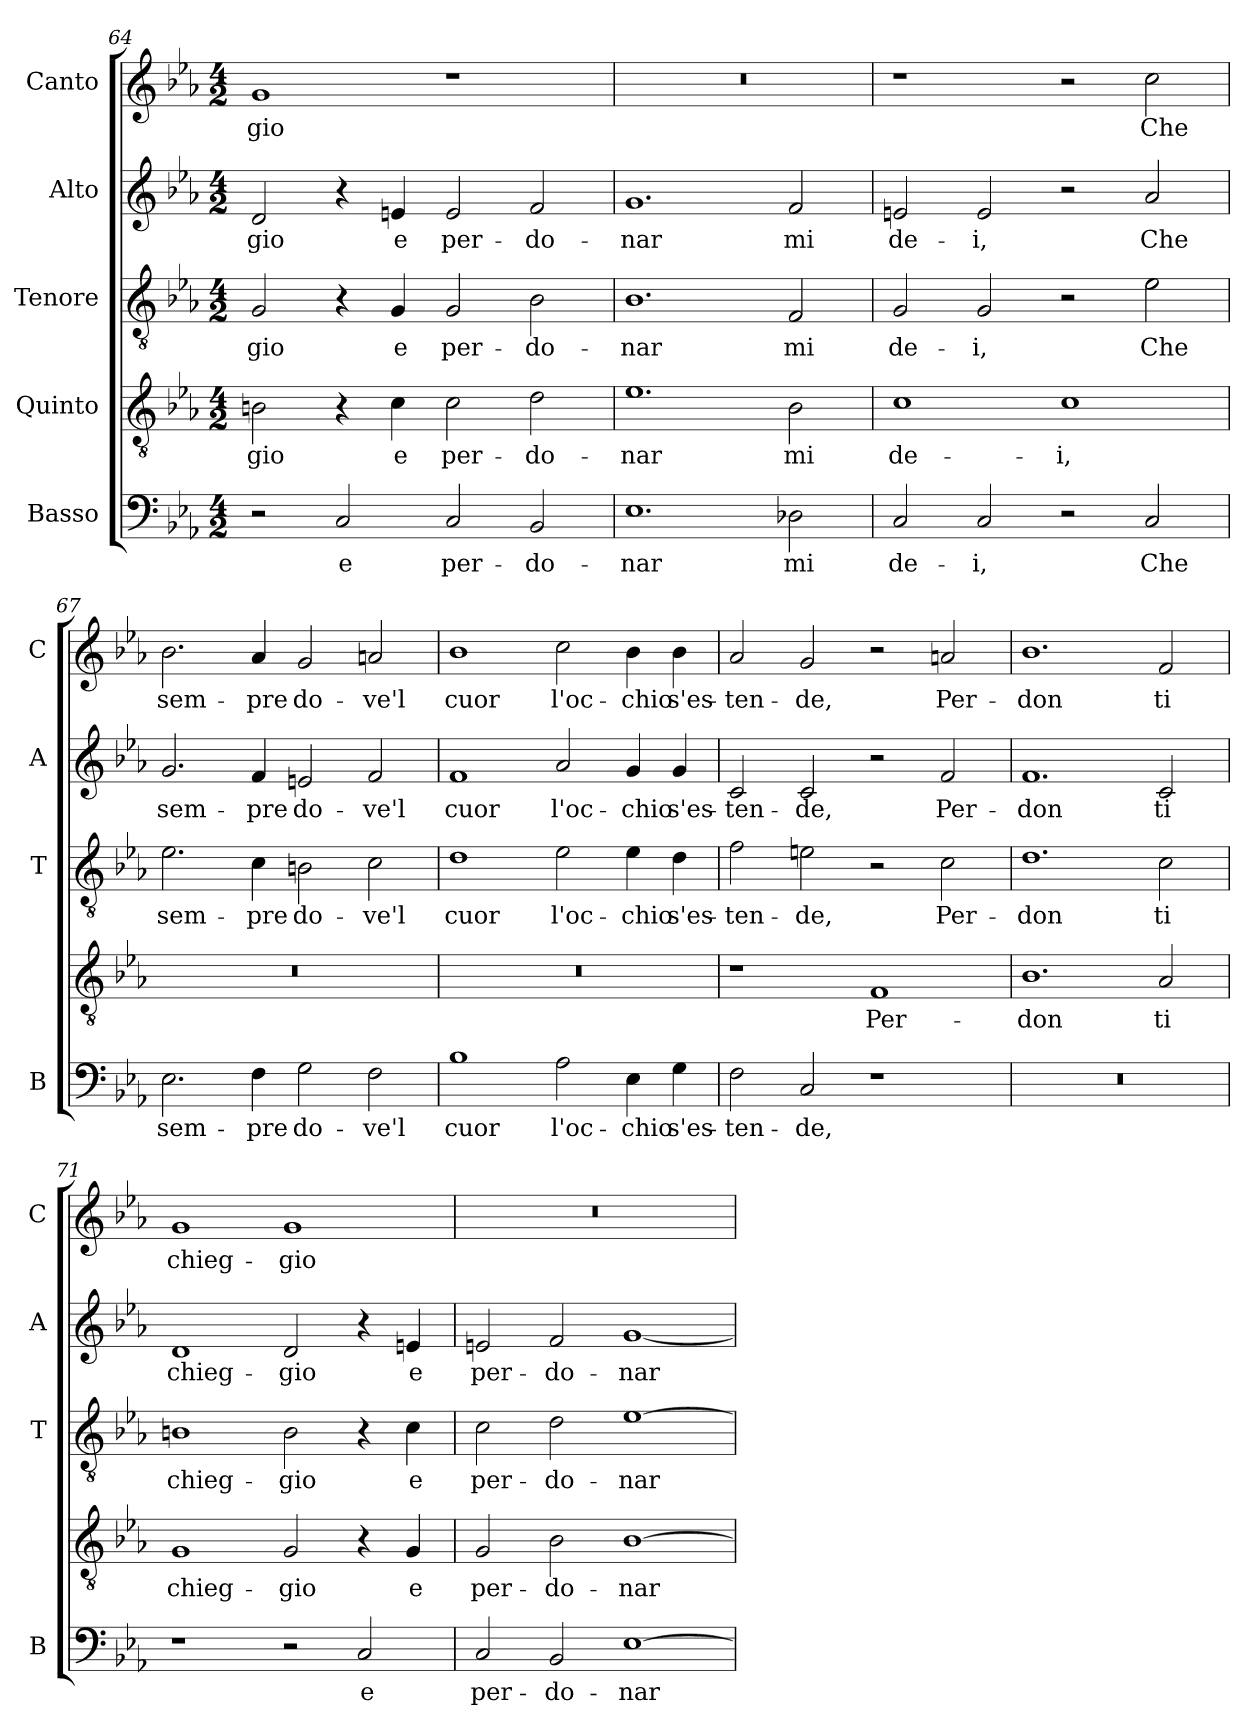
**kern	**text	**kern	**text	**kern	**text	**kern	**text	**kern	**text
*part5	*part5	*part4	*part4	*part3	*part3	*part2	*part2	*part1	*part1
*staff5	*staff5	*staff4	*staff4	*staff3	*staff3	*staff2	*staff2	*staff1	*staff1
*I"Basso	*	*I"Quinto	*	*I"Tenore	*	*I"Alto	*	*I"Canto	*
*I'B	*	*	*	*I'T	*	*I'A	*	*I'C	*
!!LO:LB:g=z
*clefF4	*	*clefGv2	*	*clefGv2	*	*clefG2	*	*clefG2	*
*k[b-e-a-]	*	*k[b-e-a-]	*	*k[b-e-a-]	*	*k[b-e-a-]	*	*k[b-e-a-]	*
*E-:	*	*E-:	*	*E-:	*	*E-:	*	*E-:	*
*M4/2	*	*M4/2	*	*M4/2	*	*M4/2	*	*M4/2	*
=64	=64	=64	=64	=64	=64	=64	=64	=64	=64
!	!	!	!LO:LY:b	!	!LO:LY:b	!	!LO:LY:b	!	!LO:LY:b
2r	.	2Bn\	-gio	2G/	-gio	2d/	-gio	1g	-gio
!	!LO:LY:b	!	!	!	!	!	!	!	!
2C/	e	4r	.	4r	.	4r	.	.	.
!	!	!	!LO:LY:b	!	!LO:LY:b	!	!LO:LY:b	!	!
.	.	4c\	e	4G/	e	4en/	e	.	.
!	!LO:LY:b	!	!LO:LY:b	!	!LO:LY:b	!	!LO:LY:b	!	!
2C/	per-	2c\	per-	2G/	per-	2e/	per-	1r	.
!	!LO:LY:b	!	!LO:LY:b	!	!LO:LY:b	!	!LO:LY:b	!	!
2BB-/	-do-	2d\	-do-	2B-\	-do-	2f/	-do-	.	.
=65	=65	=65	=65	=65	=65	=65	=65	=65	=65
!	!LO:LY:b	!	!LO:LY:b	!	!LO:LY:b	!	!LO:LY:b	!	!
1.E-	-nar	1.e-	-nar	1.B-	-nar	1.g	-nar	0r	.
!	!LO:LY:b	!	!LO:LY:b	!	!LO:LY:b	!	!LO:LY:b	!	!
2D-X\	mi	2B-\	mi	2F/	mi	2f/	mi	.	.
=66	=66	=66	=66	=66	=66	=66	=66	=66	=66
!	!LO:LY:b	!	!LO:LY:b	!	!LO:LY:b	!	!LO:LY:b	!	!
2C/	de-	1c	de-	2G/	de-	2en/	de-	1r	.
!	!LO:LY:b	!	!	!	!LO:LY:b	!	!LO:LY:b	!	!
2C/	-i,	.	.	2G/	-i,	2e/	-i,	.	.
!	!	!	!LO:LY:b	!	!	!	!	!	!
2r	.	1c	-i,	2r	.	2r	.	2r	.
!	!LO:LY:b	!	!	!	!LO:LY:b	!	!LO:LY:b	!	!LO:LY:b
2C/	Che	.	.	2e-\	Che	2a-/	Che	2cc\	Che
=67	=67	=67	=67	=67	=67	=67	=67	=67	=67
!	!LO:LY:b	!	!	!	!LO:LY:b	!	!LO:LY:b	!	!LO:LY:b
2.E-\	sem-	0r	.	2.e-\	sem-	2.g/	sem-	2.b-\	sem-
!	!LO:LY:b	!	!	!	!LO:LY:b	!	!LO:LY:b	!	!LO:LY:b
4F\	-pre	.	.	4c\	-pre	4f/	-pre	4a-/	-pre
!	!LO:LY:b	!	!	!	!LO:LY:b	!	!LO:LY:b	!	!LO:LY:b
2G\	do-	.	.	2Bn\	do-	2en/	do-	2g/	do-
!	!LO:LY:b	!	!	!	!LO:LY:b	!	!LO:LY:b	!	!LO:LY:b
2F\	-ve'l	.	.	2c\	-ve'l	2f/	-ve'l	2an/	-ve'l
=68	=68	=68	=68	=68	=68	=68	=68	=68	=68
!	!LO:LY:b	!	!	!	!LO:LY:b	!	!LO:LY:b	!	!LO:LY:b
1B-	cuor	0r	.	1d	cuor	1f	cuor	1b-	cuor
!	!LO:LY:b	!	!	!	!LO:LY:b	!	!LO:LY:b	!	!LO:LY:b
2A-\	l'oc-	.	.	2e-\	l'oc-	2a-/	l'oc-	2cc\	l'oc-
!	!LO:LY:b	!	!	!	!LO:LY:b	!	!LO:LY:b	!	!LO:LY:b
4E-\	-chio	.	.	4e-\	-chio	4g/	-chio	4b-\	-chio
!	!LO:LY:b	!	!	!	!LO:LY:b	!	!LO:LY:b	!	!LO:LY:b
4G\	s'es-	.	.	4d\	s'es-	4g/	s'es-	4b-\	s'es-
!!LO:PB:g=z
=69	=69	=69	=69	=69	=69	=69	=69	=69	=69
!	!LO:LY:b	!	!	!	!LO:LY:b	!	!LO:LY:b	!	!LO:LY:b
2F\	-ten-	1r	.	2f\	-ten-	2c/	-ten-	2a-/	-ten-
!	!LO:LY:b	!	!	!	!LO:LY:b	!	!LO:LY:b	!	!LO:LY:b
2C/	-de,	.	.	2en\	-de,	2c/	-de,	2g/	-de,
!	!	!	!LO:LY:b	!	!	!	!	!	!
1r	.	1F	Per-	2r	.	2r	.	2r	.
!	!	!	!	!	!LO:LY:b	!	!LO:LY:b	!	!LO:LY:b
.	.	.	.	2c\	Per-	2f/	Per-	2an/	Per-
=70	=70	=70	=70	=70	=70	=70	=70	=70	=70
!	!	!	!LO:LY:b	!	!LO:LY:b	!	!LO:LY:b	!	!LO:LY:b
0r	.	1.B-	-don	1.d	-don	1.f	-don	1.b-	-don
!	!	!	!LO:LY:b	!	!LO:LY:b	!	!LO:LY:b	!	!LO:LY:b
.	.	2A-/	ti	2c\	ti	2c/	ti	2f/	ti
=71	=71	=71	=71	=71	=71	=71	=71	=71	=71
!	!	!	!LO:LY:b	!	!LO:LY:b	!	!LO:LY:b	!	!LO:LY:b
1r	.	1G	chieg-	1Bn	chieg-	1d	chieg-	1g	chieg-
!	!	!	!LO:LY:b	!	!LO:LY:b	!	!LO:LY:b	!	!LO:LY:b
2r	.	2G/	-gio	2B\	-gio	2d/	-gio	1g	-gio
!	!LO:LY:b	!	!	!	!	!	!	!	!
2C/	e	4r	.	4r	.	4r	.	.	.
!	!	!	!LO:LY:b	!	!LO:LY:b	!	!LO:LY:b	!	!
.	.	4G/	e	4c\	e	4en/	e	.	.
=72	=72	=72	=72	=72	=72	=72	=72	=72	=72
!	!LO:LY:b	!	!LO:LY:b	!	!LO:LY:b	!	!LO:LY:b	!	!
2C/	per-	2G/	per-	2c\	per-	2en/	per-	0r	.
!	!LO:LY:b	!	!LO:LY:b	!	!LO:LY:b	!	!LO:LY:b	!	!
2BB-/	-do-	2B-\	-do-	2d\	-do-	2f/	-do-	.	.
!	!LO:LY:b	!	!LO:LY:b	!	!LO:LY:b	!	!LO:LY:b	!	!
[1E-	-nar	[1B-	-nar	[1e-	-nar	[1g	-nar	.	.
=	=	=	=	=	=	=	=	=	=
*-	*-	*-	*-	*-	*-	*-	*-	*-	*-
